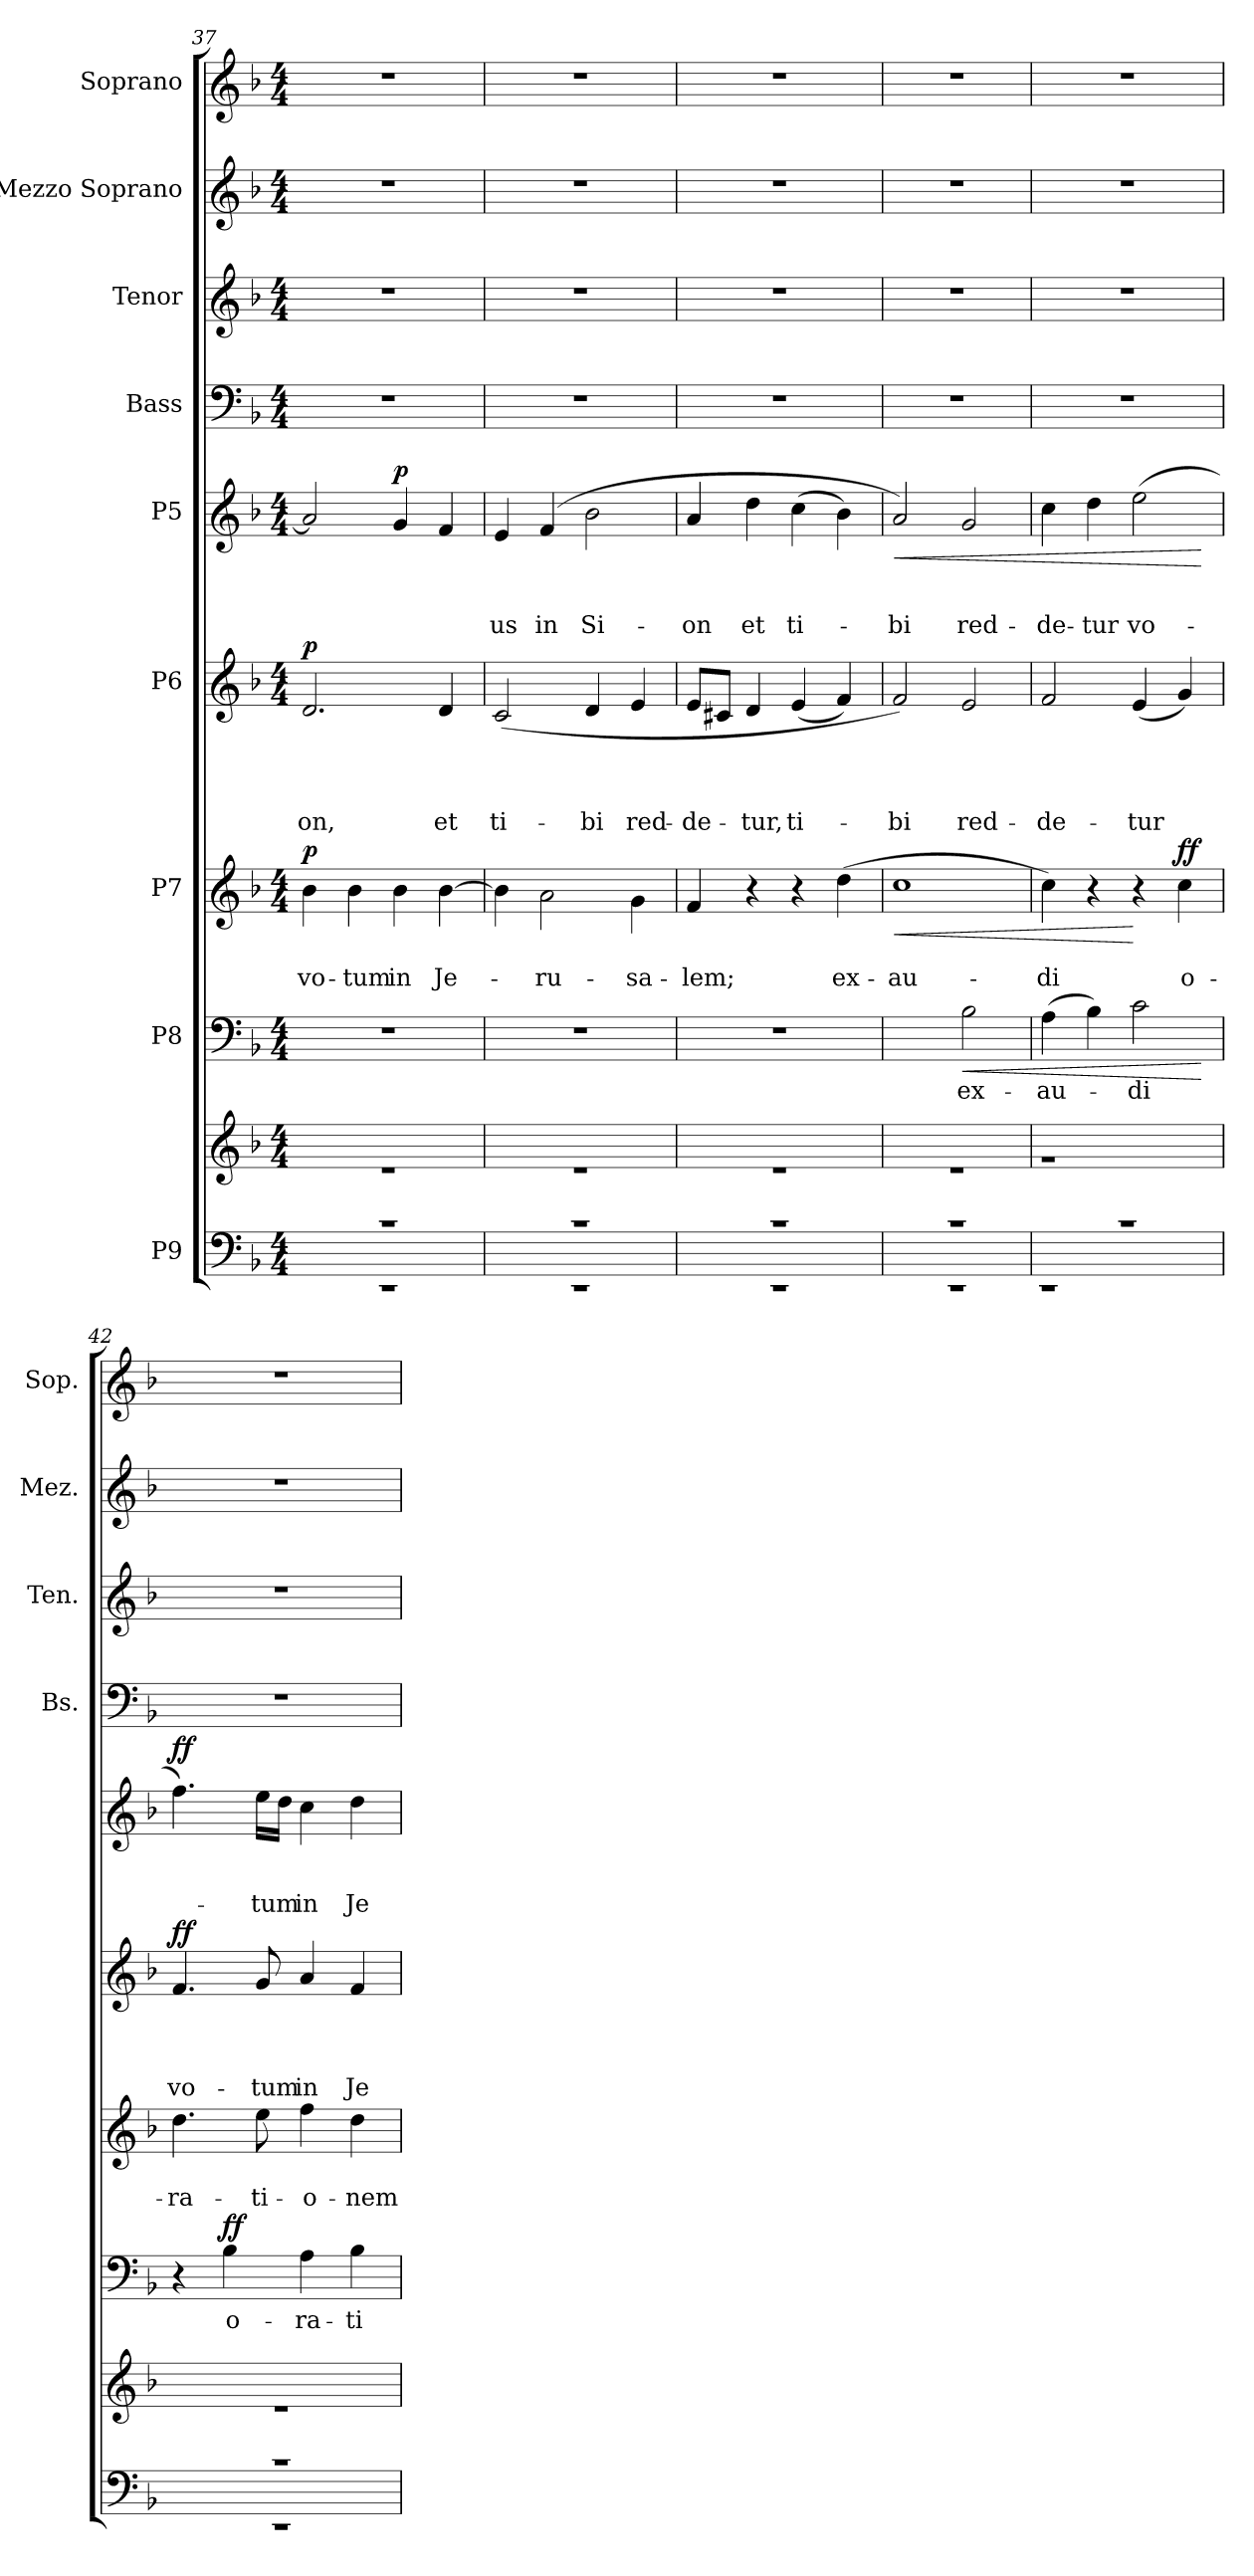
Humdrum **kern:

**kern	**kern	**kern	**text	**dynam	**kern	**text	**text	**dynam	**kern	**text	**text	**text	**text	**dynam	**kern	**text	**text	**text	**dynam	**kern	**kern	**kern	**kern
*part9	*part9	*part8	*part8	*part8	*part7	*part7	*part7	*part7	*part6	*part6	*part6	*part6	*part6	*part6	*part5	*part5	*part5	*part5	*part5	*part4	*part3	*part2	*part1
*staff10	*staff9	*staff8	*staff8	*staff8	*staff7	*staff7	*staff7	*staff7	*staff6	*staff6	*staff6	*staff6	*staff6	*staff6	*staff5	*staff5	*staff5	*staff5	*staff5	*staff4	*staff3	*staff2	*staff1
*I"P9	*	*I"P8	*	*	*I"P7	*	*	*	*I"P6	*	*	*	*	*	*I"P5	*	*	*	*	*I"Bass	*I"Tenor	*I"Mezzo Soprano	*I"Soprano
*	*	*	*	*	*	*	*	*	*	*	*	*	*	*	*	*	*	*	*	*I'Bs.	*I'Ten.	*I'Mez.	*I'Sop.
*clefF4	*clefG2	*clefF4	*	*	*clefG2	*	*	*	*clefG2	*	*	*	*	*	*clefG2	*	*	*	*	*clefF4	*clefG2	*clefG2	*clefG2
*	*	*	*	*	*ITrd7c12	*	*	*	*	*	*	*	*	*	*	*	*	*	*	*	*ITrd7c12	*	*
*k[b-]	*k[b-]	*k[b-]	*	*	*k[b-]	*	*	*	*k[b-]	*	*	*	*	*	*k[b-]	*	*	*	*	*k[b-]	*k[b-]	*k[b-]	*k[b-]
*F:	*F:	*F:	*	*	*F:	*	*	*	*F:	*	*	*	*	*	*F:	*	*	*	*	*F:	*F:	*F:	*F:
*M4/4	*M4/4	*M4/4	*	*	*M4/4	*	*	*	*M4/4	*	*	*	*	*	*M4/4	*	*	*	*	*M4/4	*M4/4	*M4/4	*M4/4
=37	=37	=37	=37	=37	=37	=37	=37	=37	=37	=37	=37	=37	=37	=37	=37	=37	=37	=37	=37	=37	=37	=37	=37
*^	*^	*	*	*	*	*	*	*	*	*	*	*	*	*	*	*	*	*	*	*	*	*	*
!	!	!	!	!	!	!	!	!	!LO:LY:b	!LO:DY:a	!	!	!	!	!LO:LY:b	!LO:DY:a	!	!	!	!	!	!	!	!	!
1rc	1rEE	1ryy	1r	1r	.	.	4B-\	.	vo-	p	2.d/	.	.	.	-on,	p	2a/]	.	.	.	.	1r	1r	1r	1r
!	!	!	!	!	!	!	!	!	!LO:LY:b	!	!	!	!	!	!	!	!	!	!	!	!	!	!	!	!
.	.	.	.	.	.	.	4B-\	.	-tum	.	.	.	.	.	.	.	.	.	.	.	.	.	.	.	.
!	!	!	!	!	!	!	!	!	!LO:LY:b	!	!	!	!	!	!	!	!	!	!	!	!LO:DY:a	!	!	!	!
.	.	.	.	.	.	.	4B-\	.	in	.	.	.	.	.	.	.	4g/	.	.	.	p	.	.	.	.
!	!	!	!	!	!	!	!	!	!LO:LY:b	!	!	!	!	!	!LO:LY:b	!	!	!	!	!	!	!	!	!	!
.	.	.	.	.	.	.	[>4B-\	.	Je-	.	4d/	.	.	.	et	.	4f/	.	.	.	.	.	.	.	.
=38	=38	=38	=38	=38	=38	=38	=38	=38	=38	=38	=38	=38	=38	=38	=38	=38	=38	=38	=38	=38	=38	=38	=38	=38	=38
!	!	!	!	!	!	!	!	!	!	!	!	!	!	!	!LO:LY:b	!	!	!	!	!LO:LY:b	!	!	!	!	!
1rc	1rEE	1ryy	1r	1r	.	.	4B-\]	.	.	.	(>2c/	.	.	.	ti-	.	4e/	.	.	-us	.	1r	1r	1r	1r
!	!	!	!	!	!	!	!	!	!LO:LY:b	!	!	!	!	!	!	!	!	!	!	!LO:LY:b	!	!	!	!	!
.	.	.	.	.	.	.	2A\	.	-ru-	.	.	.	.	.	.	.	(>4f/	.	.	in	.	.	.	.	.
!	!	!	!	!	!	!	!	!	!	!	!	!	!	!	!LO:LY:b	!	!	!	!	!LO:LY:b	!	!	!	!	!
.	.	.	.	.	.	.	.	.	.	.	4d/	.	.	.	-bi	.	2b-\	.	.	Si-	.	.	.	.	.
!	!	!	!	!	!	!	!	!	!LO:LY:b	!	!	!	!	!	!LO:LY:b	!	!	!	!	!	!	!	!	!	!
.	.	.	.	.	.	.	4G\	.	-sa-	.	4e/	.	.	.	red-	.	.	.	.	.	.	.	.	.	.
=39	=39	=39	=39	=39	=39	=39	=39	=39	=39	=39	=39	=39	=39	=39	=39	=39	=39	=39	=39	=39	=39	=39	=39	=39	=39
!	!	!	!	!	!	!	!	!	!LO:LY:b	!	!	!	!	!	!LO:LY:b	!	!	!	!	!LO:LY:b	!	!	!	!	!
1rc	1rEE	1ryy	1r	1r	.	.	4F/	.	-lem;	.	8e/L	.	.	.	-de-	.	4a/	.	.	-on	.	1r	1r	1r	1r
.	.	.	.	.	.	.	.	.	.	.	8c#X/J	.	.	.	.	.	.	.	.	.	.	.	.	.	.
!	!	!	!	!	!	!	!	!	!	!	!	!	!	!	!LO:LY:b	!	!	!	!	!LO:LY:b	!	!	!	!	!
.	.	.	.	.	.	.	4r	.	.	.	4d/	.	.	.	-tur,	.	4dd\	.	.	et	.	.	.	.	.
!	!	!	!	!	!	!	!	!	!	!	!	!	!	!	!LO:LY:b	!	!	!	!	!LO:LY:b	!	!	!	!	!
.	.	.	.	.	.	.	4r	.	.	.	(<4e/	.	.	.	ti-	.	(>4cc\	.	.	ti-	.	.	.	.	.
!	!	!	!	!	!	!	!	!	!LO:LY:b	!	!	!	!	!	!	!	!	!	!	!	!	!	!	!	!
.	.	.	.	.	.	.	(>4d\	.	ex-	.	4f/)	.	.	.	.	.	4b-\)	.	.	.	.	.	.	.	.
=40	=40	=40	=40	=40	=40	=40	=40	=40	=40	=40	=40	=40	=40	=40	=40	=40	=40	=40	=40	=40	=40	=40	=40	=40	=40
!	!	!	!	!	!	!	!	!	!LO:LY:b	!LO:HP:b	!	!	!	!	!LO:LY:b	!	!	!	!	!LO:LY:b	!LO:HP:b	!	!	!	!
1rc	1rEE	1ryy	1r	2ryy	.	.	1c	.	-au-	<	2f/)	.	.	.	-bi	.	2a/)	.	.	-bi	<	1r	1r	1r	1r
!	!	!	!	!	!LO:LY:b	!LO:HP:b	!	!	!	!	!	!	!	!	!LO:LY:b	!	!	!	!	!LO:LY:b	!	!	!	!	!
.	.	.	.	2B-\	ex-	<	.	.	.	.	2e/	.	.	.	red-	.	2g/	.	.	red-	.	.	.	.	.
=41	=41	=41	=41	=41	=41	=41	=41	=41	=41	=41	=41	=41	=41	=41	=41	=41	=41	=41	=41	=41	=41	=41	=41	=41	=41
!	!	!	!	!	!LO:LY:b	!	!	!	!LO:LY:b	!	!	!	!	!	!LO:LY:b	!	!	!	!	!LO:LY:b	!	!	!	!	!
1rc	1rEE	1ryy	1r	(>4A\	-au-	.	4c\)	.	-di	.	2f/	.	.	.	-de-	.	4cc\	.	.	-de-	.	1r	1r	1r	1r
!	!	!	!	!	!	!	!	!	!	!	!	!	!	!	!	!	!	!	!	!LO:LY:b	!	!	!	!	!
.	.	.	.	4B-\)	.	.	4r	.	.	.	.	.	.	.	.	.	4dd\	.	.	-tur	.	.	.	.	.
!	!	!	!	!	!LO:LY:b	!	!	!	!	!	!	!	!	!	!LO:LY:b	!	!	!	!	!LO:LY:b	!	!	!	!	!
.	.	.	.	2c\	-di	.	4r	.	.	[	(<4e/	.	.	.	-tur	.	(>2ee\	.	.	vo-	.	.	.	.	.
!	!	!	!	!	!	!	!	!	!LO:LY:b	!LO:DY:a	!	!	!	!	!	!	!	!	!	!	!	!	!	!	!
.	.	.	.	.	.	.	4c\	.	o-	ff	4g/)	.	.	.	.	.	.	.	.	.	.	.	.	.	.
*v	*v	*	*	*	*	*	*	*	*	*	*	*	*	*	*	*	*	*	*	*	*	*	*	*	*
*	*v	*v	*	*	*	*	*	*	*	*	*	*	*	*	*	*	*	*	*	*	*	*	*	*
.	.	.	.	[	.	.	.	.	.	.	.	.	.	.	.	.	.	.	[	.	.	.	.
!!LO:PB:g=z
=42	=42	=42	=42	=42	=42	=42	=42	=42	=42	=42	=42	=42	=42	=42	=42	=42	=42	=42	=42	=42	=42	=42	=42
*^	*^	*	*	*	*	*	*	*	*	*	*	*	*	*	*	*	*	*	*	*	*	*	*
!	!	!	!	!	!	!	!	!	!LO:LY:b	!	!	!	!	!	!LO:LY:b	!LO:DY:a	!	!	!	!	!LO:DY:a	!	!	!	!
1rc	1rEE	1ryy	1r	4r	.	.	4.d\	.	-ra-	.	4.f/	.	.	.	vo-	ff	4.ff\)	.	.	.	ff	1r	1r	1r	1r
!	!	!	!	!	!LO:LY:b	!LO:DY:a	!	!	!	!	!	!	!	!	!	!	!	!	!	!	!	!	!	!	!
.	.	.	.	4B-\	o-	ff	.	.	.	.	.	.	.	.	.	.	.	.	.	.	.	.	.	.	.
!	!	!	!	!	!	!	!	!	!LO:LY:b	!	!	!	!	!	!LO:LY:b	!	!	!	!	!LO:LY:b	!	!	!	!	!
.	.	.	.	.	.	.	8e\	.	-ti-	.	8g/	.	.	.	-tum	.	16ee\LL	.	.	-tum	.	.	.	.	.
.	.	.	.	.	.	.	.	.	.	.	.	.	.	.	.	.	16dd\JJ	.	.	.	.	.	.	.	.
!	!	!	!	!	!LO:LY:b	!	!	!	!LO:LY:b	!	!	!	!	!	!LO:LY:b	!	!	!	!	!LO:LY:b	!	!	!	!	!
.	.	.	.	4A\	-ra-	.	4f\	.	-o-	.	4a/	.	.	.	in	.	4cc\	.	.	in	.	.	.	.	.
!	!	!	!	!	!LO:LY:b	!	!	!	!LO:LY:b	!	!	!	!	!	!LO:LY:b	!	!	!	!	!LO:LY:b	!	!	!	!	!
.	.	.	.	4B-\	-ti-	.	4d\	.	-nem	.	4f/	.	.	.	Je-	.	4dd\	.	.	Je-	.	.	.	.	.
*v	*v	*	*	*	*	*	*	*	*	*	*	*	*	*	*	*	*	*	*	*	*	*	*	*	*
*	*v	*v	*	*	*	*	*	*	*	*	*	*	*	*	*	*	*	*	*	*	*	*	*	*
=	=	=	=	=	=	=	=	=	=	=	=	=	=	=	=	=	=	=	=	=	=	=	=
*-	*-	*-	*-	*-	*-	*-	*-	*-	*-	*-	*-	*-	*-	*-	*-	*-	*-	*-	*-	*-	*-	*-	*-
